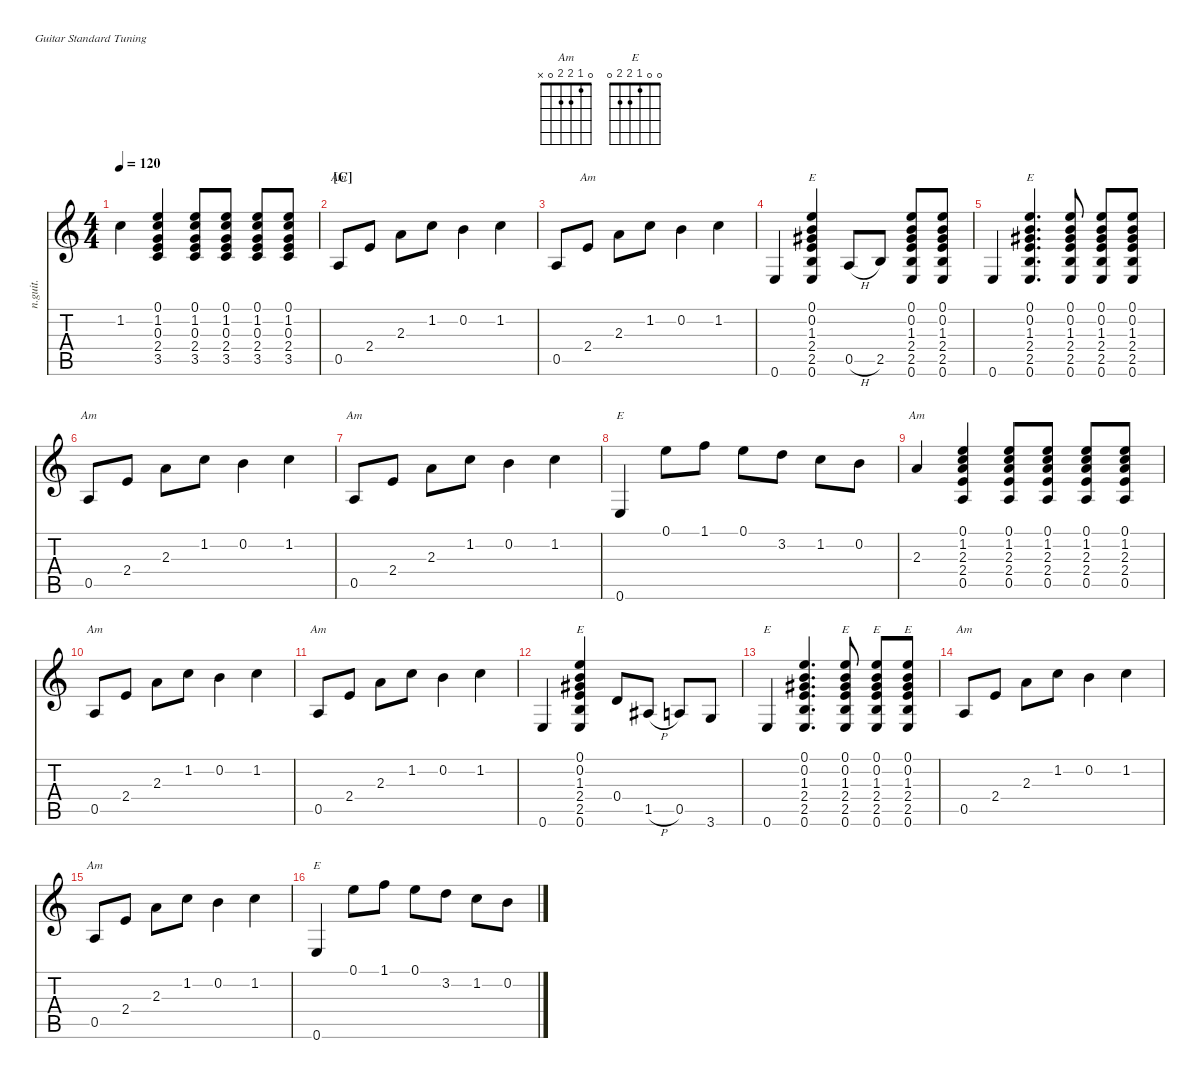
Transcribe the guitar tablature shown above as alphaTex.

\defaultSystemsLayout 4
\hideDynamics
\bracketExtendMode nobrackets
\otherSystemsTrackNameOrientation horizontal
\track ("Nylon Guitar" "n.guit.") {instrument acousticguitarnylon}
\staff {score tabs}
\tuning (E4 B3 G3 D3 A2 E2)
\chord ("Am" 0 1 2 2 0 x) {showfingering false}
\chord ("E" 0 0 1 2 2 0)
\ts (4 4)
\tempo 120
\clef g2
\ks c
1.2.4{dy mf beam Down} (3.5 2.4 0.3 1.2 0.1).4{beam Up} (3.5 2.4 0.3 1.2 0.1).8{beam Up} (3.5 2.4 0.3 1.2 0.1).8{beam Up} (3.5 2.4 0.3 1.2 0.1).8{beam Up} (3.5 2.4 0.3 1.2 0.1).8{beam Up} |
\section ("C" "")
0.5.8{ch "Am" beam Up} 2.4.8{beam Up} 2.3.8{beam Down} 1.2.8{beam Down} 0.2.4{beam Down} 1.2.4{beam Down} |
0.5.8{beam Up} 2.4.8{ch "Am" beam Up} 2.3.8{beam Down} 1.2.8{beam Down} 0.2.4{beam Down} 1.2.4{beam Down} |
0.6.4{beam Up} (0.6 2.5 2.4 1.3{acc #} 0.2 0.1).4{ch "E" beam Up} 0.5{h}.8{beam Up} 2.5.8{beam Up} (0.6 2.5 2.4 1.3{acc #} 0.2 0.1).8{beam Up} (0.6 2.5 2.4 1.3{acc #} 0.2 0.1).8{beam Up} |
0.6.4{beam Up} (0.6 2.5 2.4 1.3{acc #} 0.2 0.1).4{d ch "E" beam Up} (0.6 2.5 2.4 1.3{acc #} 0.2 0.1).8{beam Up} (0.6 2.5 2.4 1.3{acc #} 0.2 0.1).8{beam Up} (0.6 2.5 2.4 1.3{acc #} 0.2 0.1).8{beam Up} |
0.5.8{ch "Am" beam Up} 2.4.8{beam Up} 2.3.8{beam Down} 1.2.8{beam Down} 0.2.4{beam Down} 1.2.4{beam Down} |
0.5.8{ch "Am" beam Up} 2.4.8{beam Up} 2.3.8{beam Down} 1.2.8{beam Down} 0.2.4{beam Down} 1.2.4{beam Down} |
0.6.4{ch "E" beam Up} 0.1.8{beam Down} 1.1.8{beam Down} 0.1.8{beam Down} 3.2.8{beam Down} 1.2.8{beam Down} 0.2.8{beam Down} |
2.3.4{ch "Am" beam Up} (0.5 2.4 2.3 1.2 0.1).4{beam Up} (0.5 2.4 2.3 1.2 0.1).8{beam Up} (0.5 2.4 2.3 1.2 0.1).8{beam Up} (0.5 2.4 2.3 1.2 0.1).8{beam Up} (0.5 2.4 2.3 1.2 0.1).8{beam Up} |
0.5.8{ch "Am" beam Up} 2.4.8{beam Up} 2.3.8{beam Down} 1.2.8{beam Down} 0.2.4{beam Down} 1.2.4{beam Down} |
0.5.8{ch "Am" beam Up} 2.4.8{beam Up} 2.3.8{beam Down} 1.2.8{beam Down} 0.2.4{beam Down} 1.2.4{beam Down} |
0.6.4{beam Up} (0.6 2.5 2.4 1.3{acc #} 0.2 0.1).4{ch "E" beam Up} 0.4.8{beam Up} 1.5{h acc #}.8{beam Up} 0.5.8{beam Up} 3.6.8{beam Up} |
0.6.4{ch "E" beam Up} (0.6 2.5 2.4 1.3{acc #} 0.2 0.1).4{d beam Up} (0.6 2.5 2.4 1.3{acc #} 0.2 0.1).8{ch "E" beam Up} (0.6 2.5 2.4 1.3{acc #} 0.2 0.1).8{ch "E" beam Up} (0.6 2.5 2.4 1.3{acc #} 0.2 0.1).8{ch "E" beam Up} |
0.5.8{ch "Am" beam Up} 2.4.8{beam Up} 2.3.8{beam Down} 1.2.8{beam Down} 0.2.4{beam Down} 1.2.4{beam Down} |
0.5.8{ch "Am" beam Up} 2.4.8{beam Up} 2.3.8{beam Down} 1.2.8{beam Down} 0.2.4{beam Down} 1.2.4{beam Down} |
0.6.4{ch "E" beam Up} 0.1.8{beam Down} 1.1.8{beam Down} 0.1.8{beam Down} 3.2.8{beam Down} 1.2.8{beam Down} 0.2.8{beam Down}
